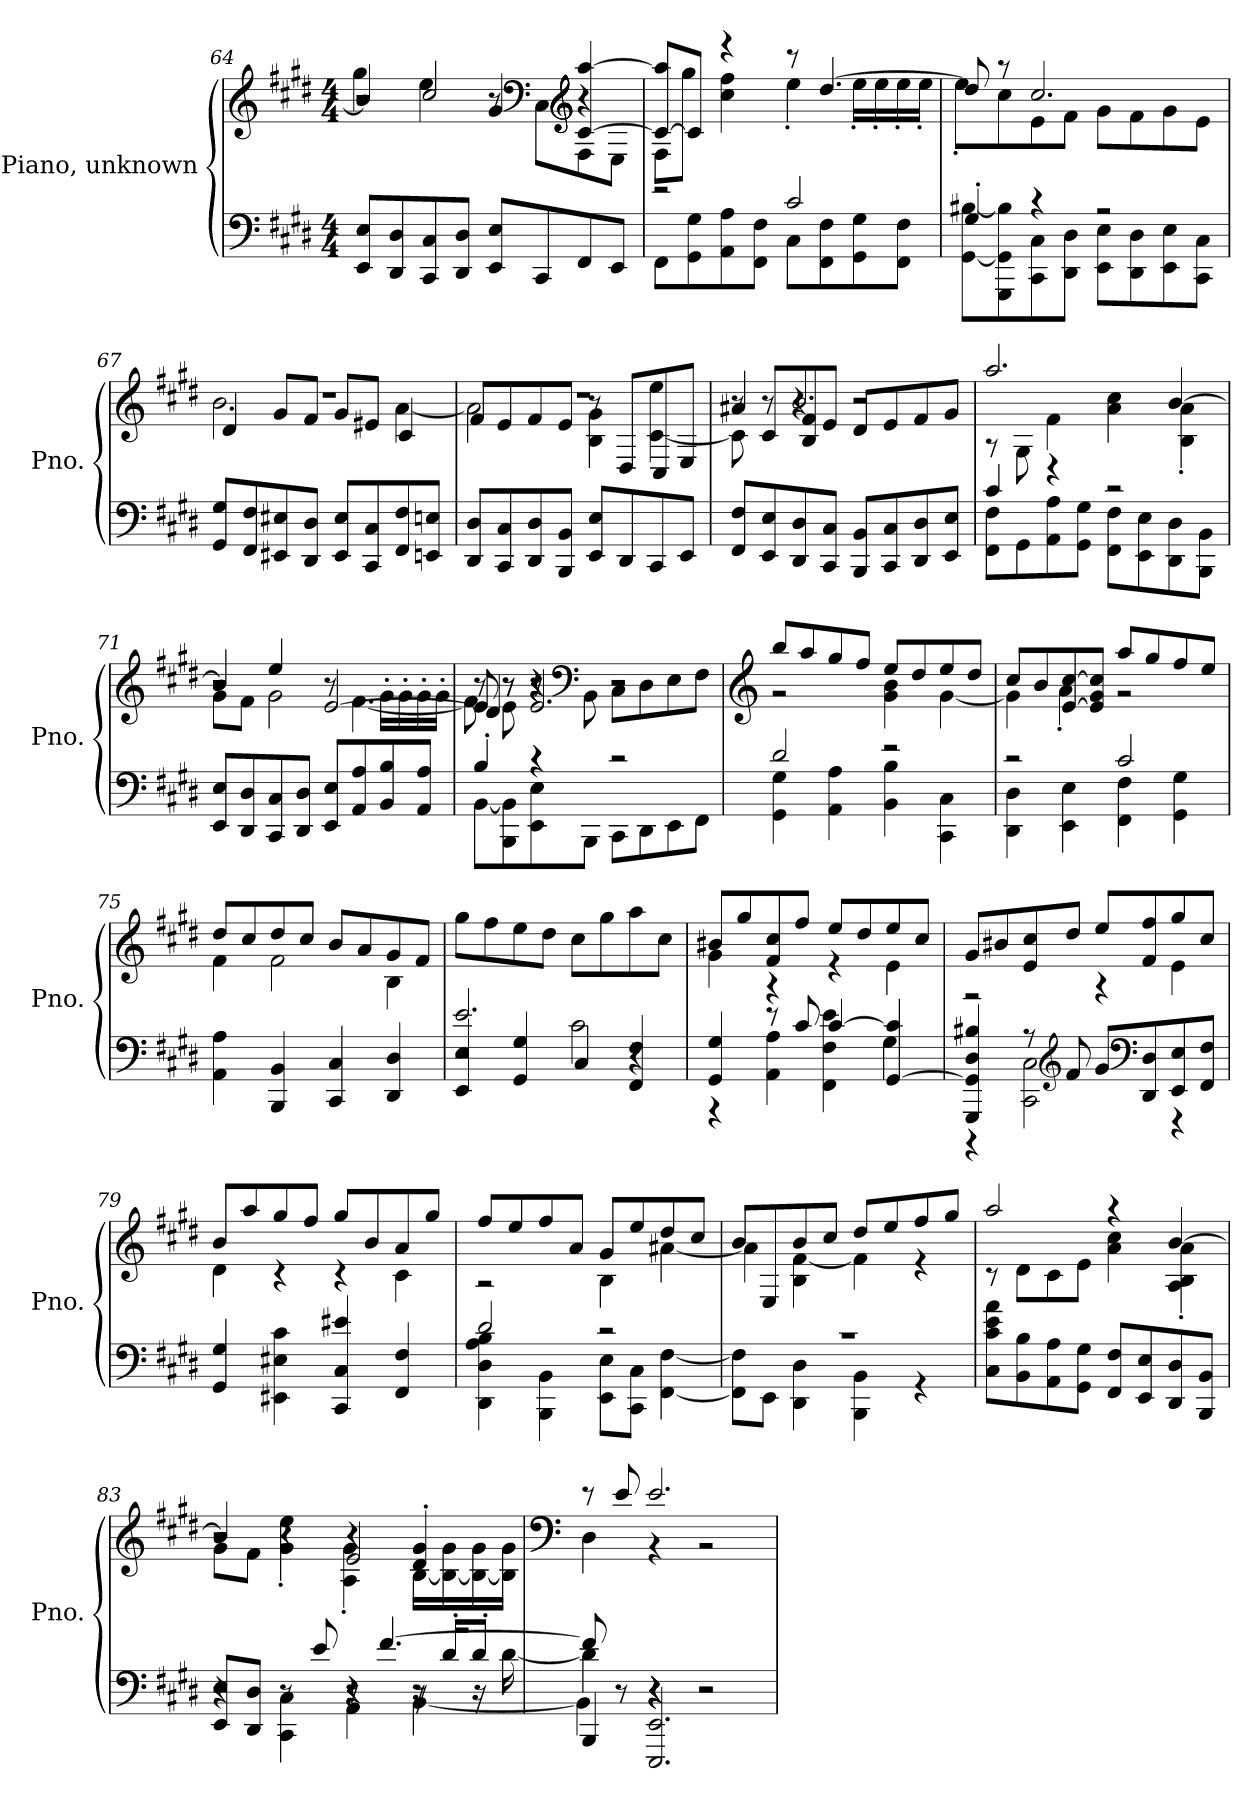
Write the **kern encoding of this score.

**kern	**kern
*part1	*part1
*staff2	*staff1
*I"Piano, unknown	*
*I'Pno.	*
*clefF4	*clefG2
*k[f#c#g#d#]	*k[f#c#g#d#]
*M4/4	*M4/4
=64	=64
*	*^
*	*	*^
8EE/ 8E/L	4b/]	4gg#\	2r
8DD#/ 8D#/	.	.	.
8CC#/ 8C#/	2cc#/	4ee\	.
8DD#/ 8D#/J	.	.	.
8EE/ 8E/L	.	8r	4g#/
*	*clefF4	*	*
8CC#/	.	8C#\L	.
*	*clefG2	*	*
8FF#/	[4c#/ [4aa/	8F#\	4r
8EE/J	.	8E\J	.
*	*	*v	*v
!!LO:LB:g=z
=65	=65	=65
*^	*	*
2r	8FF#\L	8c#/_ 8aa/]L	8F#\L
.	8GG#\ 8G#\	8c#/J]	8gg#\J
.	8AA\ 8A\	4r	4cc#\ 4ff#\
.	8FF#\ 8F#\J	.	.
2c#/	8C#\L	8r	4ee'\
.	8FF#\ 8F#\	[4.dd#/	.
.	8GG#\ 8G#\	.	16ee'\LL
.	.	.	16ee'\
.	8FF#\ 8F#\J	.	16ee'\
.	.	.	16ee'\JJ
=66	=66	=66	=66
4G#'/	[8GG#\ [8B#X\L	8dd#/]	8ee'\L
.	8GGG#\ 8GG#\] 8B#\]	8r	8cc#\
4r	8CC#\ 8C#\	2.cc#/	8e\
.	8DD#\ 8D#\J	.	8f#\J
2r	8EE\ 8E\L	.	8g#\L
.	8DD#\ 8D#\	.	8f#\
.	8EE\ 8E\	.	8g#\
.	8CC#\ 8C#\J	.	8e\J
*v	*v	*	*
=67	=67	=67
*	*	*^
8GG#/ 8G#/L	1r	2.b\	4d#/
8FF#/ 8F#/	.	.	.
8EE#X/ 8E#X/	.	.	8g#/L
8DD#/ 8D#/J	.	.	8f#/J
8EE#/ 8E#/L	.	.	8g#/L
8CC#/ 8C#/	.	.	8e#X/J
8FF#/ 8F#/	.	[4a\	4c#/
8EEn/ 8En/J	.	.	.
!!LO:LB:g=z	!!	!!
=68	=68	=68	=68
8DD#/ 8D#/L	1r	2a\]	8f#/L
8CC#/ 8C#/	.	.	8e/
8DD#/ 8D#/	.	.	8f#/
8BBB/ 8BB/J	.	.	8e/J
8EE/ 8E/L	.	4B\ 4g#\	8r
8DD#/	.	.	8D#/L
8CC#/	.	[4c#\ 4ee\	8C#/
8EE/J	.	.	8E/J
=69	=69	=69	=69
8FF#/ 8F#/L	4a#X/	8c#\]	8r
8EE/ 8E/	.	8r	8c#/L
8DD#/ 8D#/	2.b/	4r	8B/ 8f#/
8CC#/ 8C#/J	.	.	8e/J
8BBB/ 8BB/L	.	2r	8d#/L
8CC#/ 8C#/	.	.	8e/
8DD#/ 8D#/	.	.	8f#/
8EE/ 8E/J	.	.	8g#/J
*	*	*v	*v
=70	=70	=70
*^	*	*
4c#/	8FF#\ 8F#\L	2.aa/	8r
.	8GG#\	.	8G#\
4r	8AA\ 8A\	.	4f#\
.	8GG#\ 8G#\J	.	.
2r	8FF#\ 8F#\L	.	4a\ 4cc#\
.	8EE\ 8E\	.	.
.	8DD#\ 8D#\	[4b/	4B\' 4a\'
.	8BBB\ 8BB\J	.	.
*v	*v	*	*
!!LO:PB:g=z
=71	=71	=71
*	*	*^
8EE/ 8E/L	4b/]	2r	8g#\L
8DD#/ 8D#/	.	.	8f#\J
8CC#/ 8C#/	4ee/	.	2g#\
8DD#/ 8D#/J	.	.	.
8EE/ 8E/L	[2e/	8r	.
8AA/ 8A/	.	[4.f#\	.
8BB/ 8B/	.	.	16g#'\LL
.	.	.	16g#'\
8AA/ 8A/J	.	.	16g#'\
.	.	.	16g#'\JJ
=72	=72	=72	=72
*^	*	*	*^
4B'/	[8BB\L	8e/]	8f#\]	4d#/	8r
.	8BBB\ 8BB\]	8r	8r	.	8e\
4r	8EE\ 8E\	2.e/	4r	4r	8r
*	*	*clefF4	*	*	*
.	8BBB\J	.	.	.	8BB\
2r	8CC#\L	.	2r	2r	8C#\L
.	8DD#\	.	.	.	8D#\
.	8EE\	.	.	.	8E\
.	8FF#\J	.	.	.	8F#\J
*	*	*v	*v	*v	*v
=73	=73	=73
*	*	*clefG2
*	*	*^
2d#/	4GG#\ 4G#\	8bb/L	2r
.	.	8aa/	.
.	4AA\ 4A\	8gg#/	.
.	.	8ff#/J	.
2r	4BB\ 4B\	8ee/L	4g#\ 4b\
.	.	8dd#/	.
.	4CC#\ 4C#\	8ee/	[4g#\
.	.	8dd#/J	.
!!LO:LB:g=z	!!
=74	=74	=74	=74
2r	4DD#\ 4D#\	8cc#/L	4g#\]
.	.	8b/	.
.	4EE\ 4E\	[8e/ [8cc#/	4a'\
.	.	8e/] 8g#/ 8cc#/]J	.
2c#/	4FF#\ 4F#\	8aa/L	2r
.	.	8gg#/	.
.	4GG#\ 4G#\	8ff#/	.
.	.	8ee/J	.
*v	*v	*	*
=75	=75	=75
4AA\ 4A\	8dd#/L	4f#\
.	8cc#/	.
4BBB/ 4BB/	8dd#/	2f#\
.	8cc#/J	.
4CC#/ 4C#/	8b/L	.
.	8a/	.
4DD#/ 4D#/	8g#/	4B\
.	8f#/J	.
*	*v	*v
=76	=76
*^	*
*	*^	*
2.e/	2r	4EE/ 4E/	8gg#\L
.	.	.	8ff#\
.	.	4GG#/ 4G#/	8ee\
.	.	.	8dd#\J
.	2c#\	4C#/	8cc#\L
.	.	.	8gg#\
4r	.	4FF#/ 4F#/	8aa\
.	.	.	8cc#\J
*	*v	*v	*
=77	=77	=77
*	*	*^
4GG#/ 4G#/	4r	8b#X/L	4g#\
.	.	8gg#/	.
8r	4AA\ 4A\	8f#/ 8cc#/	4r
8c#/	.	8ff#/J	.
[4c#/	4FF#\ 4F#\ 4e\	8ee/L	4r
.	.	8dd#/	.
[4GG#/ 4c#/]	4G#\	8ee/	4e\
.	.	8cc#/J	.
!!LO:LB:g=z	!!
=78	=78	=78	=78
4GGG#/ 4GG#/] 4D#/ 4B#X/	4r	8g#/L	2r
.	.	8b#X/	.
8r	2CC#\ 2C#\	8e/ 8cc#/	.
*clefG2	*	*	*
8f#/	.	8dd#/J	.
8g#/L	.	8ee/L	4r
*clefF4	*	*	*
8DD#/ 8D#/	.	8f#/ 8ff#/	.
8EE/ 8E/	4r	8gg#/	4e\
8FF#/ 8F#/J	.	8cc#/J	.
*v	*v	*	*
=79	=79	=79
4GG#/ 4G#/	8b/L	4d#\
.	8aa/	.
4EE#X\ 4E#X\ 4c#\	8gg#/	4r
.	8ff#/J	.
4CC#/ 4C#/ 4e#X/	8gg#/L	4r
.	8b/	.
4FF#/ 4F#/	8a/	4c#\
.	8gg#/J	.
=80	=80	=80
*^	*	*
2d#/	4DD#\ 4D#\ 4A\ 4B\	8ff#/L	2r
.	.	8ee/	.
.	4BBB\ 4BB\	8ff#/	.
.	.	8a/J	.
2r	8EE\ 8E\L	8g#/L	4B\
.	8CC#\ 8C#\J	8ee/	.
.	[4FF#\ [4F#\	8dd#/	[4a#X\
.	.	8cc#/J	.
!!LO:LB:g=z	!!
=81	=81	=81	=81
1r	8FF#\] 8F#\]L	8b/L	4a#\]
.	8EE\J	8E/	.
.	4DD#\ 4D#\	8b/	4B\ [4f#\
.	.	8cc#/J	.
.	4BBB\ 4BB\	8dd#/L	4f#\]
.	.	8ee/	.
.	4r	8ff#/	4r
.	.	8gg#/J	.
*v	*v	*	*
=82	=82	=82
8C#\ 8c#\ 8e\ 8a\L	2aa/	8r
8BB\ 8B\	.	8d#\L
8AA\ 8A\	.	8c#\
8GG#\ 8G#\J	.	8e\J
8FF#/ 8F#/L	4r	4a\ 4cc#\
8EE/ 8E/	.	.
8DD#/ 8D#/	[4b/	4A\' 4B\' 4a\'
8BBB/ 8BB/J	.	.
=83	=83	=83
*^	*	*^
*	*^	*	*	*
*	*	*^	*	*	*
2r	2r	8EE/ 8E/L	4r	4b/]	8g#\L	2r
.	.	8DD#/ 8D#/J	.	.	8f#\J	.
.	.	8r	4CC#\ 4C#\	4r	4g#\' 4ee\'	.
.	.	8e/	.	.	.	.
8r	4r	4r	4AA\	2e/	4A\' 4g#\'	4r
[4.f#/	.	.	.	.	.	.
.	8r	16r	[4BB\	.	[16B\LL	4d#/' 4g#/'
.	.	16d#'/KL	.	.	16B\_ 16g#\	.
.	16r	8d#'/J	.	.	16B\_ 16g#\	.
.	[16d#\	.	.	.	16B\] 16g#\JJ	.
*	*	*	*	*v	*v	*v
=84	=84	=84	=84	=84
*	*	*	*	*clefF4
*	*	*	*	*^
8f#/]	4d#\]	4BBB/	4BB\]	8r	4D#\
8r	.	.	.	8e/	.
4r	4r	2.EEE/ 2.EE/	4r	2.e/	4r
2r	2r	.	2r	.	2r
*v	*v	*v	*v	*	*
*	*v	*v
=	=
*-	*-
